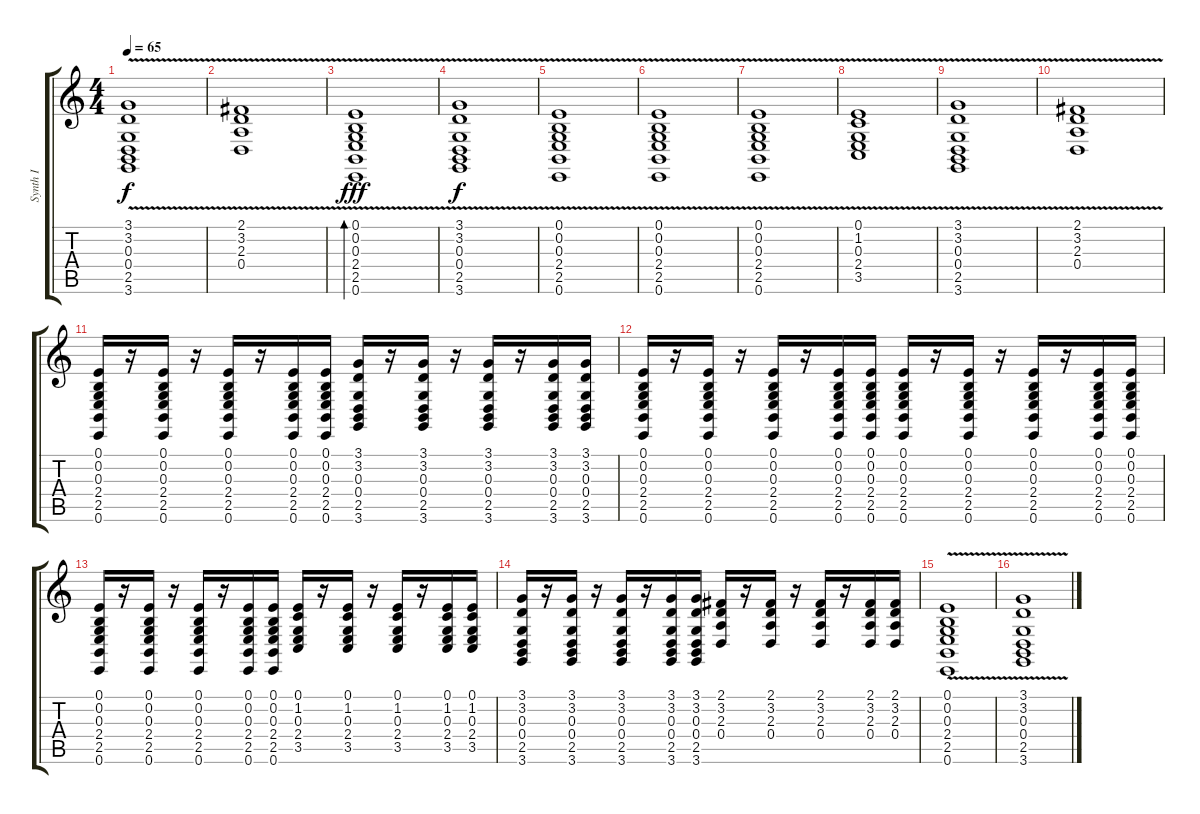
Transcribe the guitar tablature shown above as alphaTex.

\track ("Synth I" "Synth I") {instrument brightacousticpiano}
\staff {score tabs}
\tuning (E4 B3 G3 D3 A2 E2) {hide}
\ts (4 4)
\tempo 65
\clef g2
\ks c
(3.1 3.2{v} 0.3{v} 0.4{v} 2.5 3.6).1{dy f} |
(2.1{v} 3.2{v} 2.3{v} 0.4).1 |
(0.1 0.2 0.3 2.4{v} 2.5{v} 0.6).1{bd 240 dy fff} |
(3.1{v} 3.2{v} 0.3 0.4 2.5{v} 3.6{v}).1{dy f} |
(0.1 0.2 0.3 2.4{v} 2.5{v} 0.6).1 |
(0.1 0.2 0.3 2.4{v} 2.5{v} 0.6).1 |
(0.1 0.2 0.3 2.4{v} 2.5{v} 0.6).1 |
(0.1 1.2{v} 0.3 2.4{v} 3.5{v}).1 |
(3.1 3.2{v} 0.3{v} 0.4{v} 2.5 3.6).1 |
(2.1{v} 3.2{v} 2.3{v} 0.4).1 |
(0.1 0.2 0.3 2.4 2.5 0.6).16 r.16 (0.1 0.2 0.3 2.4 2.5 0.6).16 r.16 (0.1 0.2 0.3 2.4 2.5 0.6).16 r.16 (0.1 0.2 0.3 2.4 2.5 0.6).16 (0.1 0.2 0.3 2.4 2.5 0.6).16 (3.1 3.2 0.3 0.4 2.5 3.6).16 r.16 (3.1 3.2 0.3 0.4 2.5 3.6).16 r.16 (3.1 3.2 0.3 0.4 2.5 3.6).16 r.16 (3.1 3.2 0.3 0.4 2.5 3.6).16 (3.1 3.2 0.3 0.4 2.5 3.6).16 |
(0.1 0.2 0.3 2.4 2.5 0.6).16 r.16 (0.1 0.2 0.3 2.4 2.5 0.6).16 r.16 (0.1 0.2 0.3 2.4 2.5 0.6).16 r.16 (0.1 0.2 0.3 2.4 2.5 0.6).16 (0.1 0.2 0.3 2.4 2.5 0.6).16 (0.1 0.2 0.3 2.4 2.5 0.6).16 r.16 (0.1 0.2 0.3 2.4 2.5 0.6).16 r.16 (0.1 0.2 0.3 2.4 2.5 0.6).16 r.16 (0.1 0.2 0.3 2.4 2.5 0.6).16 (0.1 0.2 0.3 2.4 2.5 0.6).16 |
(0.1 0.2 0.3 2.4 2.5 0.6).16 r.16 (0.1 0.2 0.3 2.4 2.5 0.6).16 r.16 (0.1 0.2 0.3 2.4 2.5 0.6).16 r.16 (0.1 0.2 0.3 2.4 2.5 0.6).16 (0.1 0.2 0.3 2.4 2.5 0.6).16 (0.1 1.2 0.3 2.4 3.5).16 r.16 (0.1 1.2 0.3 2.4 3.5).16 r.16 (0.1 1.2 0.3 2.4 3.5).16 r.16 (0.1 1.2 0.3 2.4 3.5).16 (0.1 1.2 0.3 2.4 3.5).16 |
(3.1 3.2 0.3 0.4 2.5 3.6).16 r.16 (3.1 3.2 0.3 0.4 2.5 3.6).16 r.16 (3.1 3.2 0.3 0.4 2.5 3.6).16 r.16 (3.1 3.2 0.3 0.4 2.5 3.6).16 (3.1 3.2 0.3 0.4 2.5 3.6).16 (2.1 3.2 2.3 0.4).16 r.16 (2.1 3.2 2.3 0.4).16 r.16 (2.1 3.2 2.3 0.4).16 r.16 (2.1 3.2 2.3 0.4).16 (2.1 3.2 2.3 0.4).16 |
(0.1 0.2 0.3 2.4{v} 2.5{v} 0.6).1 |
(3.1{v} 3.2{v} 0.3 0.4 2.5{v} 3.6{v}).1
